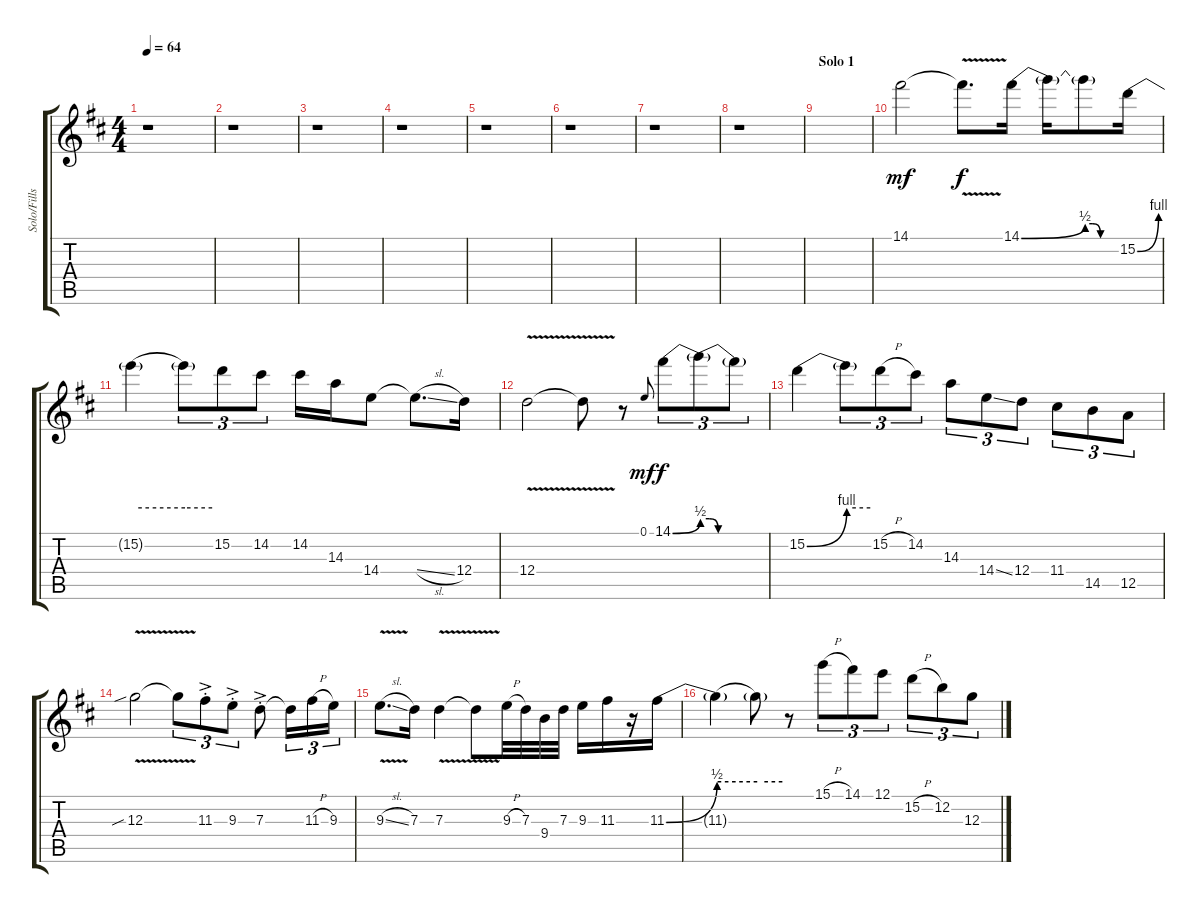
\track ("Solo/Fills" "Solo/Fills") {instrument distortionguitar}
\staff {score tabs}
\tuning (E4 B3 G3 D3 A2 E2) {hide}
\ts (4 4)
\tempo 64
\clef g2
\ks d
r.1{dy mf} |
r.1 |
r.1 |
r.1 |
r.1 |
r.1 |
r.1 |
r.1 |
\section ("" "Solo 1")
|
14.1.2 14.1{v t}.8{d dy f} 14.1{be (bend 0 0 60 2)}.16 14.1{t}.16 14.1{be (custom 0 2 15 2 30 0 60 0) t}.8 15.2{be (bend 0 0 60 4)}.16 |
15.2{be (hold 0 4 60 4) t}.4 15.2{be (hold 0 4 60 4) t}.8{tu (3 2)} 15.2.8{tu (3 2)} 14.2.8{tu (3 2)} 14.2.16 14.3.16 14.4.8 14.4{sl t}.8{d} 12.4.16 |
12.4{v}.2 12.4{v t}.8 r.8 0.1.8{gr onbeat dy mf} 14.1{be (bend 0 0 60 2)}.8{tu (3 2) dy f} 14.1{be (custom 0 2 15 2 30 0 60 0) t}.8{tu (3 2)} 14.1{be (hold 0 0 60 0) t}.8{tu (3 2)} |
15.2{be (bend 0 0 60 4)}.4 15.2{be (hold 0 4 60 4) t}.8{tu (3 2)} 15.2{h}.8{tu (3 2)} 14.2.8{tu (3 2)} 14.3.8{tu (3 2)} 14.4{ss}.8{tu (3 2)} 12.4.8{tu (3 2)} 11.4.8{tu (3 2)} 14.5.8{tu (3 2)} 12.5.8{tu (3 2)} |
12.3{v sib}.2 12.3{v t}.8{tu (3 2)} 11.3{ac st}.8{tu (3 2)} 9.3{ac st}.8{tu (3 2)} 7.3{ac st}.8 7.3{t}.16{tu (3 2)} 11.3{h}.16{tu (3 2)} 9.3.16{tu (3 2)} |
9.3{v sl}.8{d} 7.3.16 7.3{v}.4 7.3{v t}.8 9.3{h}.32 7.3.32 9.4.32 7.3.32 9.3.16 11.3.16 r.16 11.3{be (bend 0 0 60 2)}.16 |
11.3{be (hold 0 2 60 2) t}.4 11.3{be (hold 0 2 60 2) t}.8 r.8 15.1{h}.8{tu (3 2)} 14.1.8{tu (3 2)} 12.1.8{tu (3 2)} 15.2{h}.8{tu (3 2)} 12.2.8{tu (3 2)} 12.3.8{tu (3 2)}
